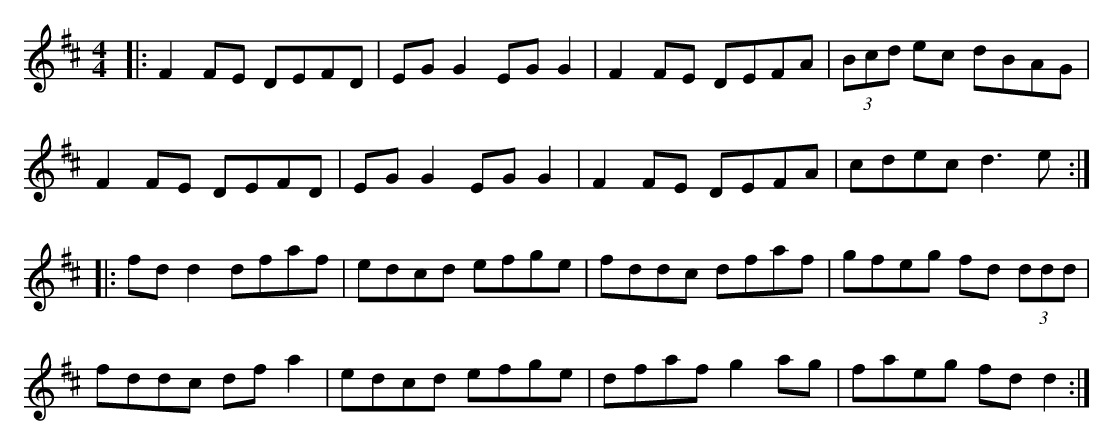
X:1
M:4/4
K:D
|:F2FE DEFD|EG G2 EG G2|F2FE DEFA|(3Bcd ec dBAG|
F2FE DEFD|EG G2 EG G2|F2FE DEFA|cdec d3e:|
|:fd d2 dfaf|edcd efge|fddc dfaf|gfeg fd (3ddd|
fddc df a2|edcd efge|dfaf g2ag|faeg fdd2:|
